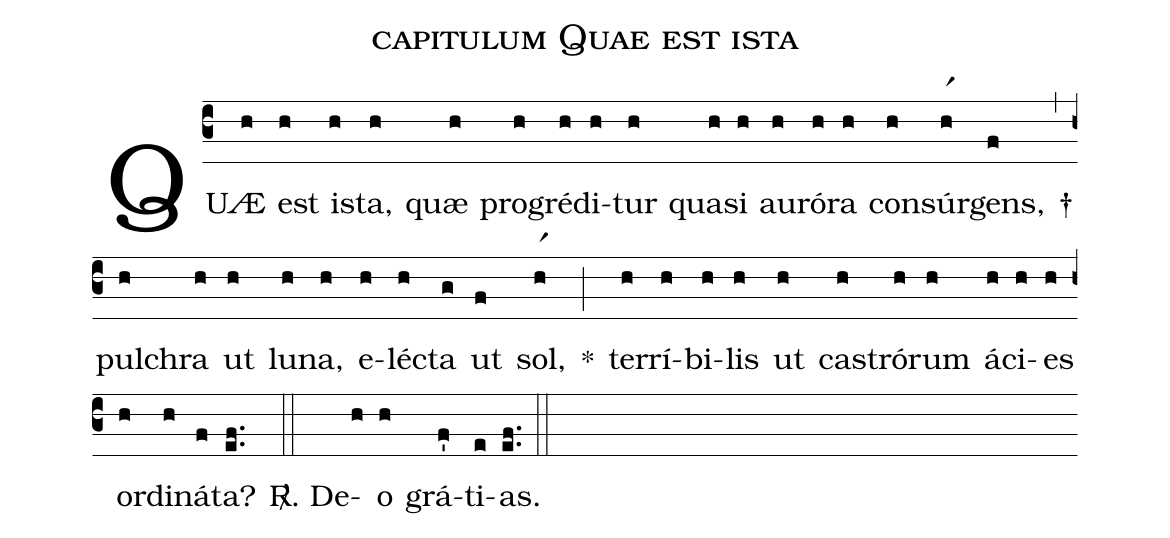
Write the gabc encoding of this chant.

name: capitulum Quae est ista;
%%
(c3)

QUÆ(h) est(h) is(h)ta,(h)
quæ(h) pro(h)gré(h)di(h)tur(h) qua(h)si(h) au(h)ró(h)ra(h)
con(h)súr(hr1)gens,(f) †(,)
pul(h)chra(h) ut(h) lu(h)na,(h)
e(h)lé(h)cta(g) ut(f) sol,(hr1) *(;)
ter(h)rí(h)bi(h)lis(h) ut(h) cas(h)tró(h)rum(h)
á(h)ci(h)es(h) or(h)di(h)ná(f)ta?(e.f.) (::)

<sp>R/</sp>. De( h)o(h) grá(f')ti(e)as.(e.f.) (::)
